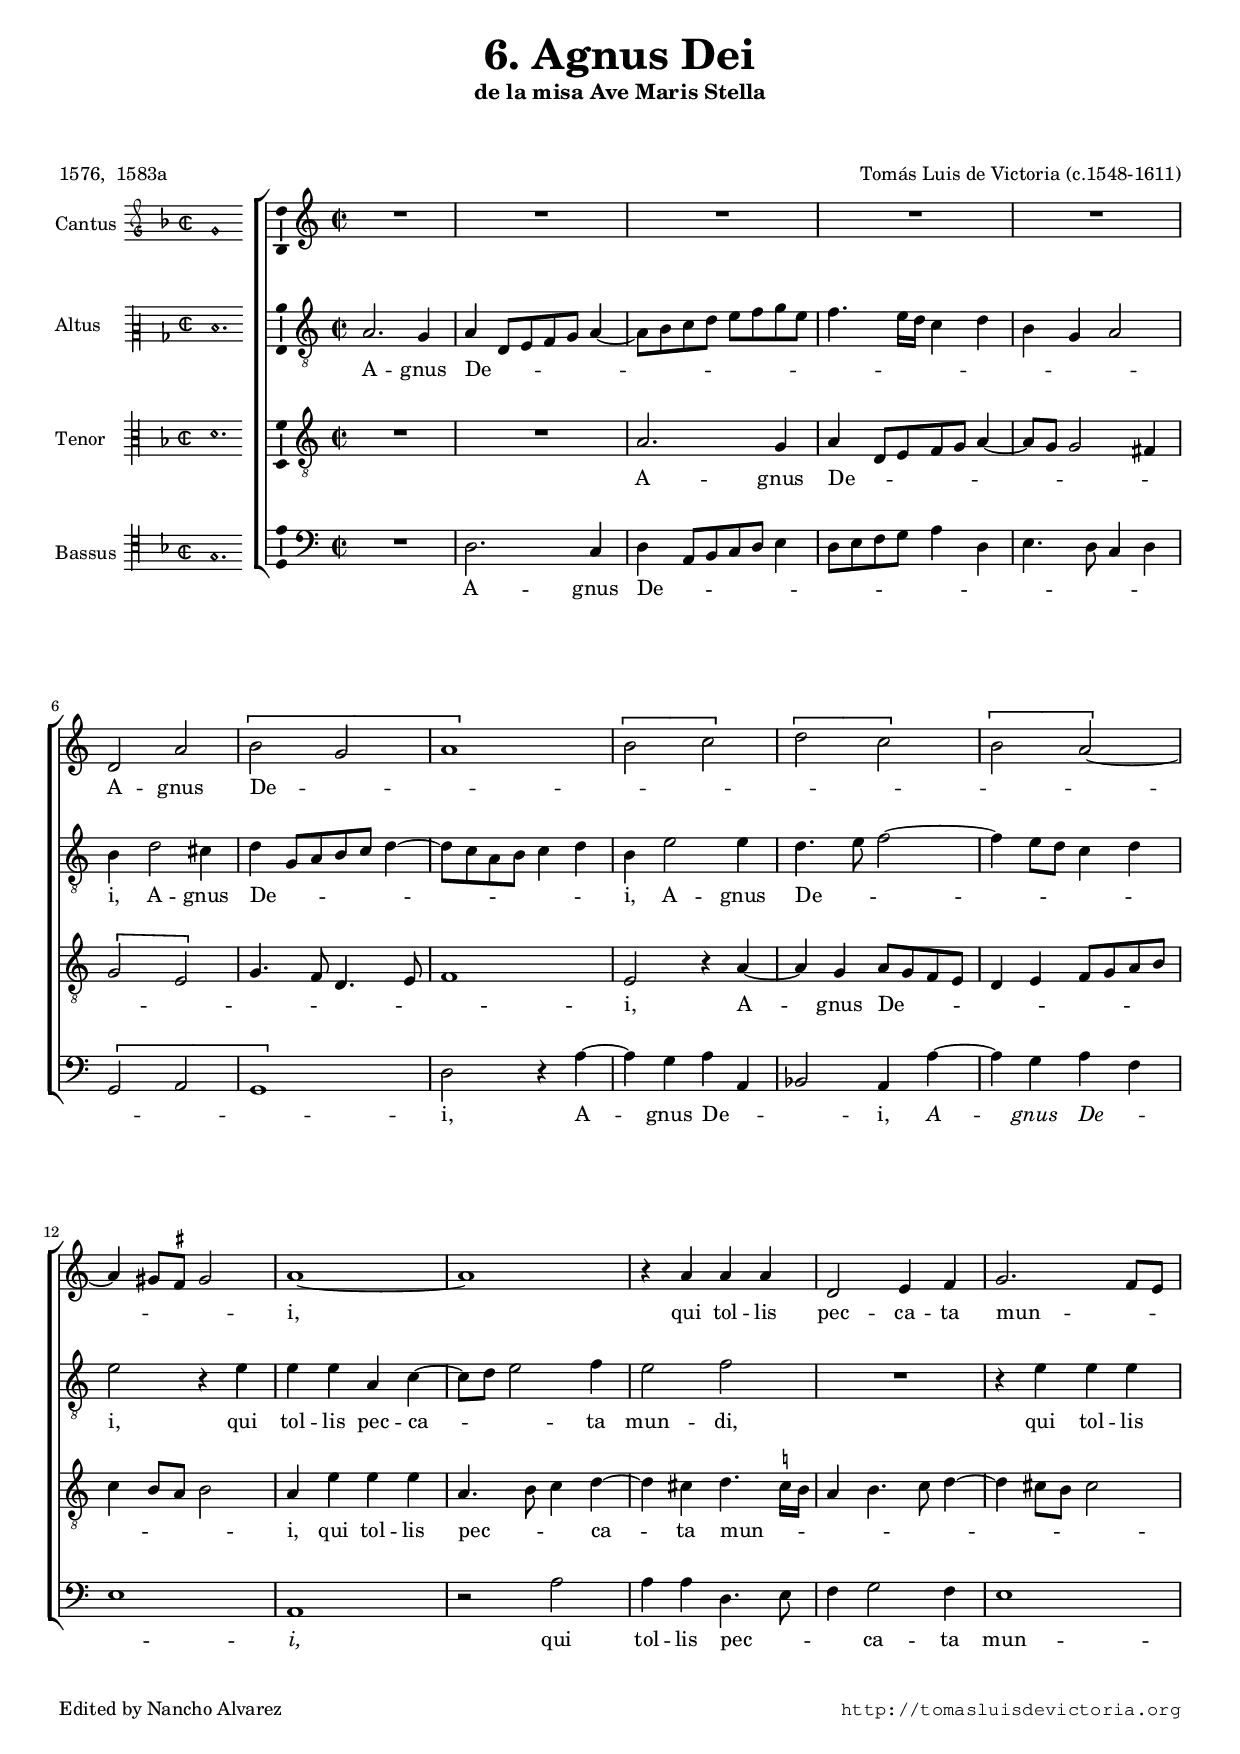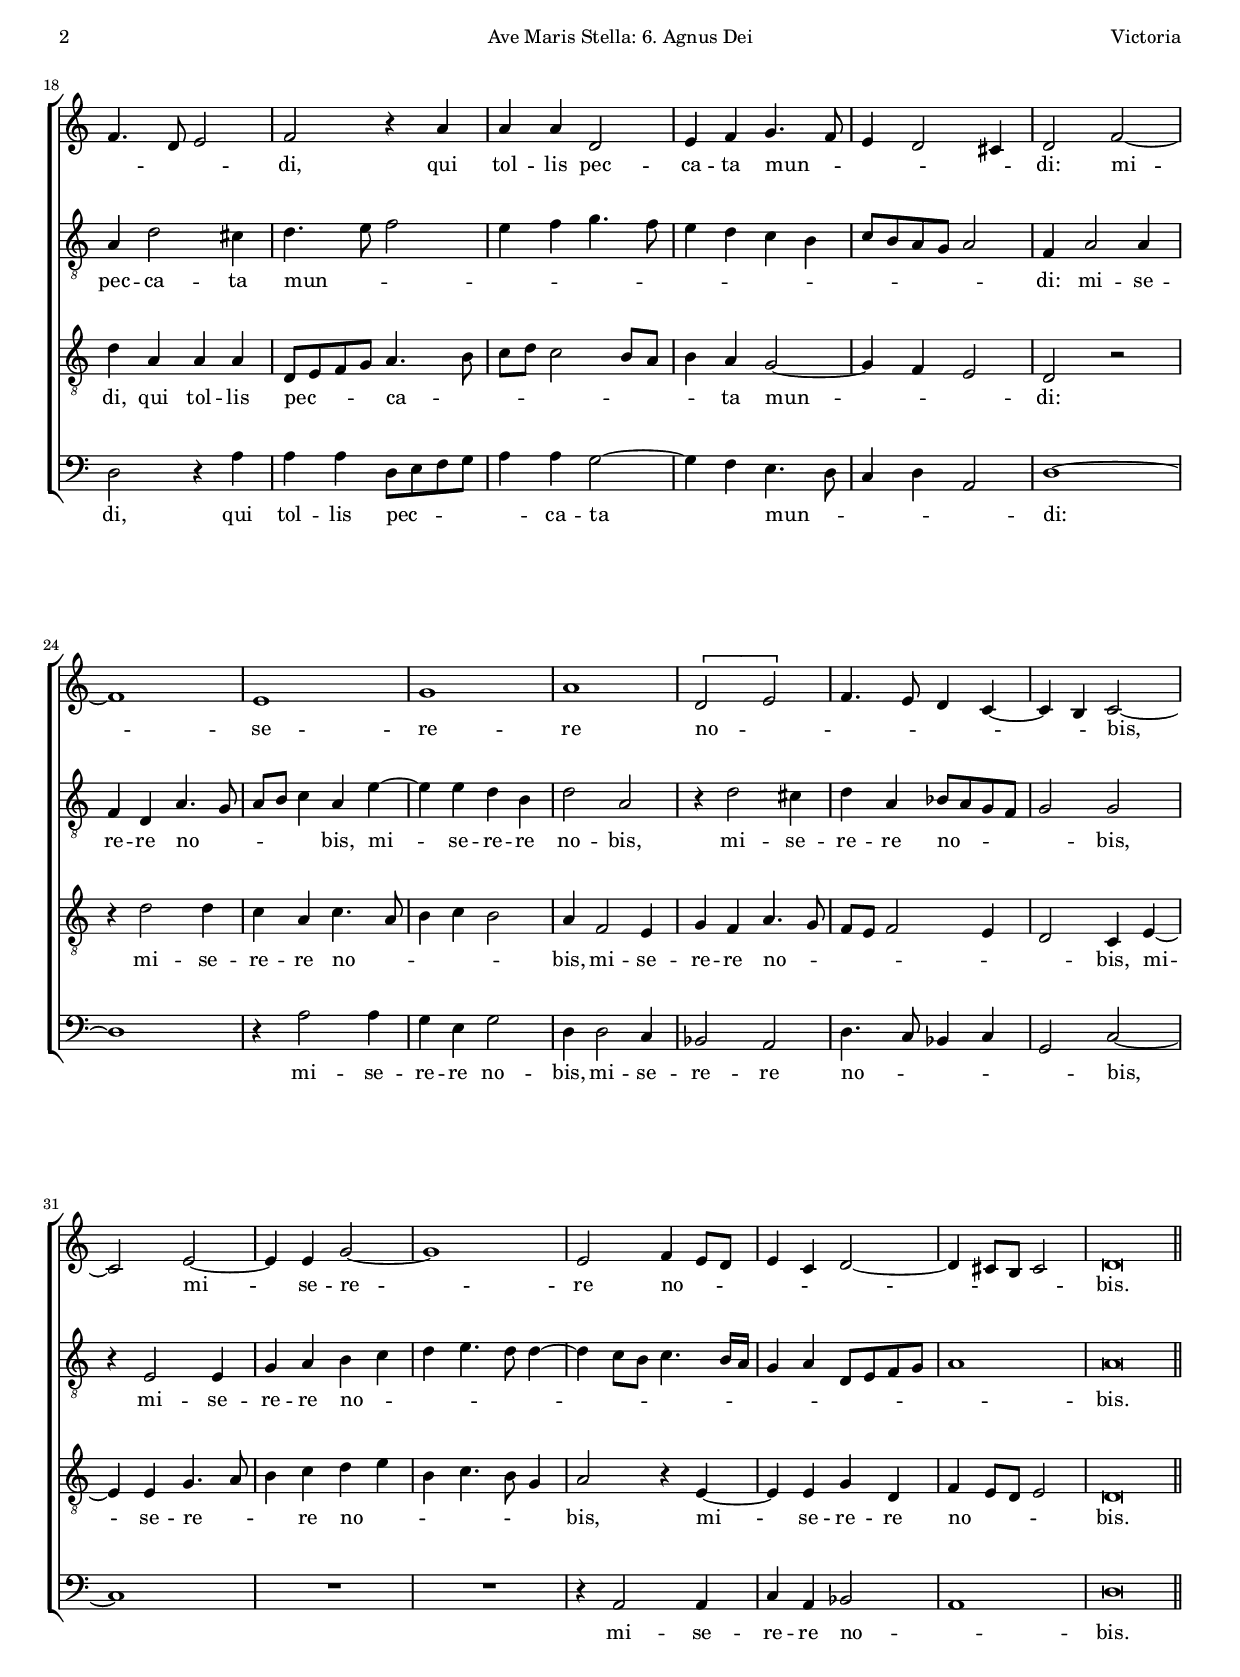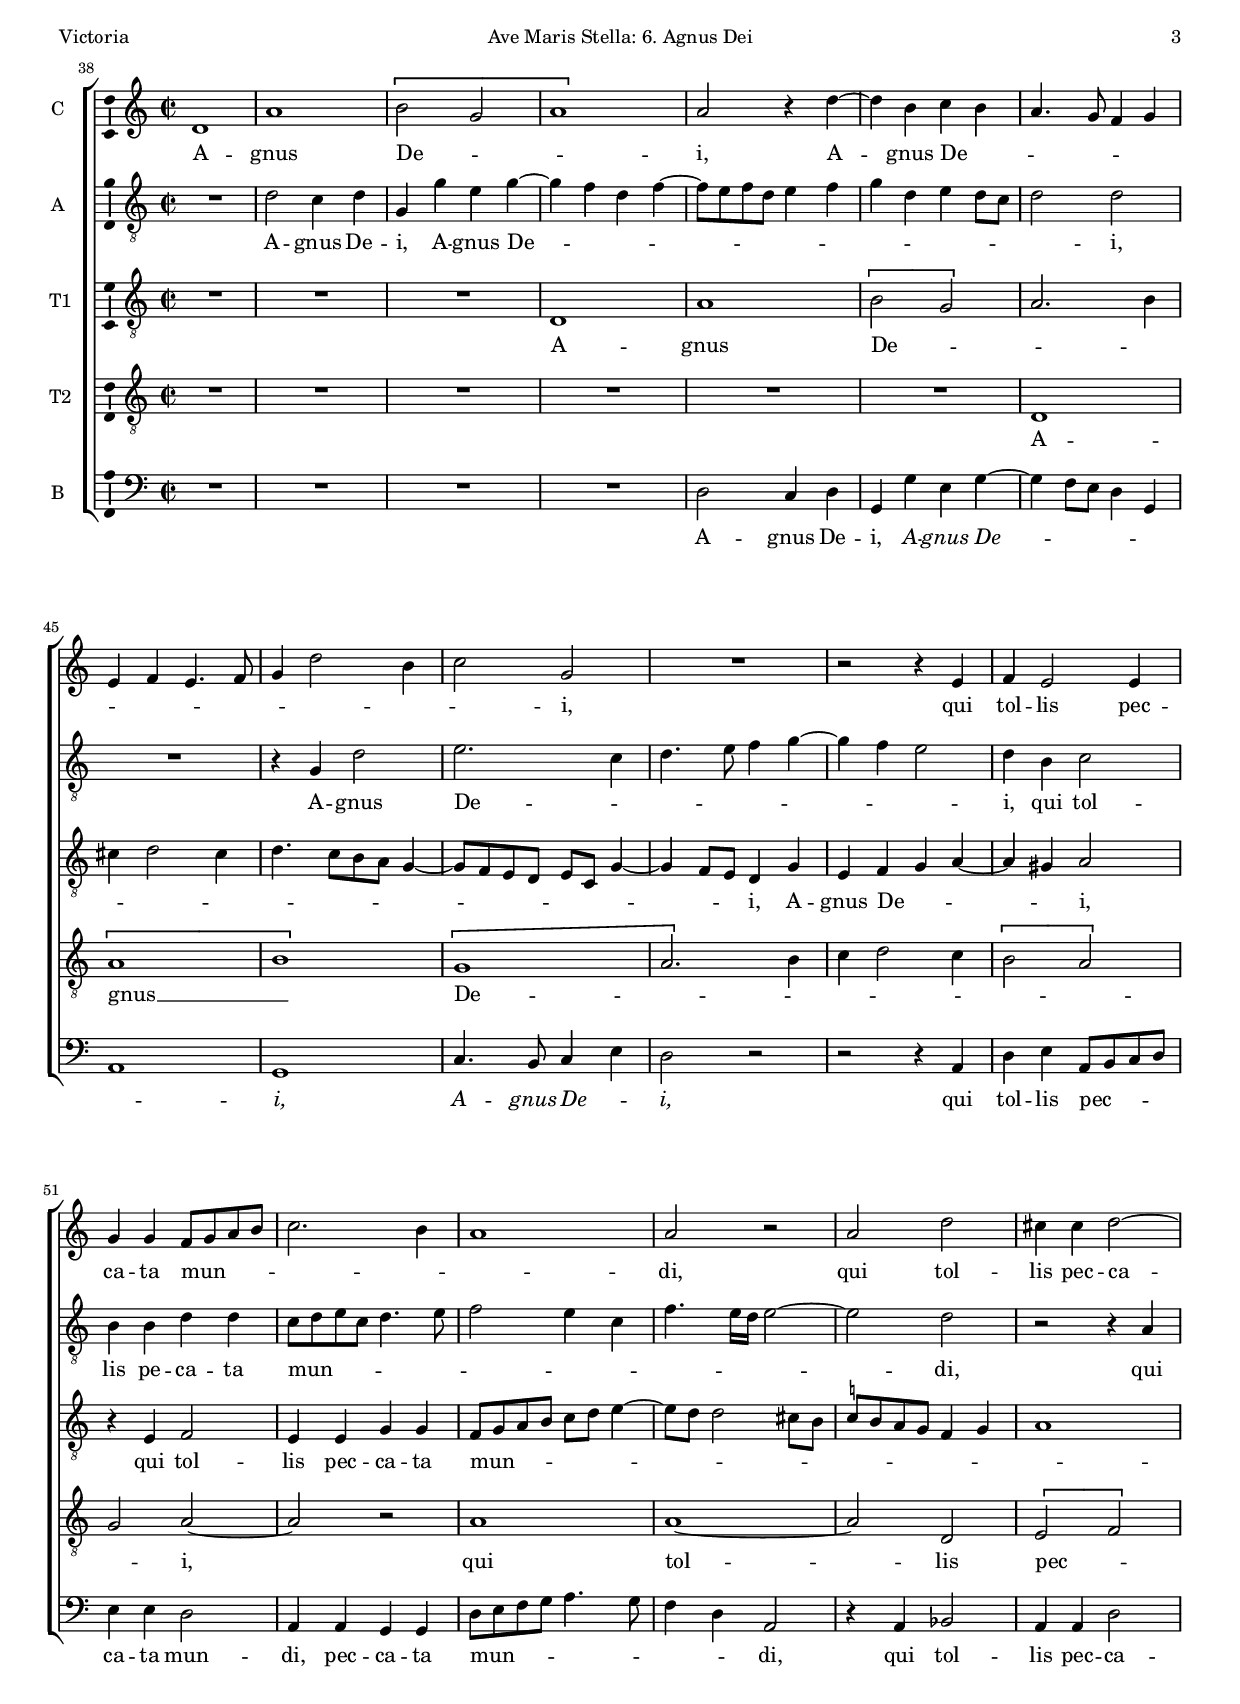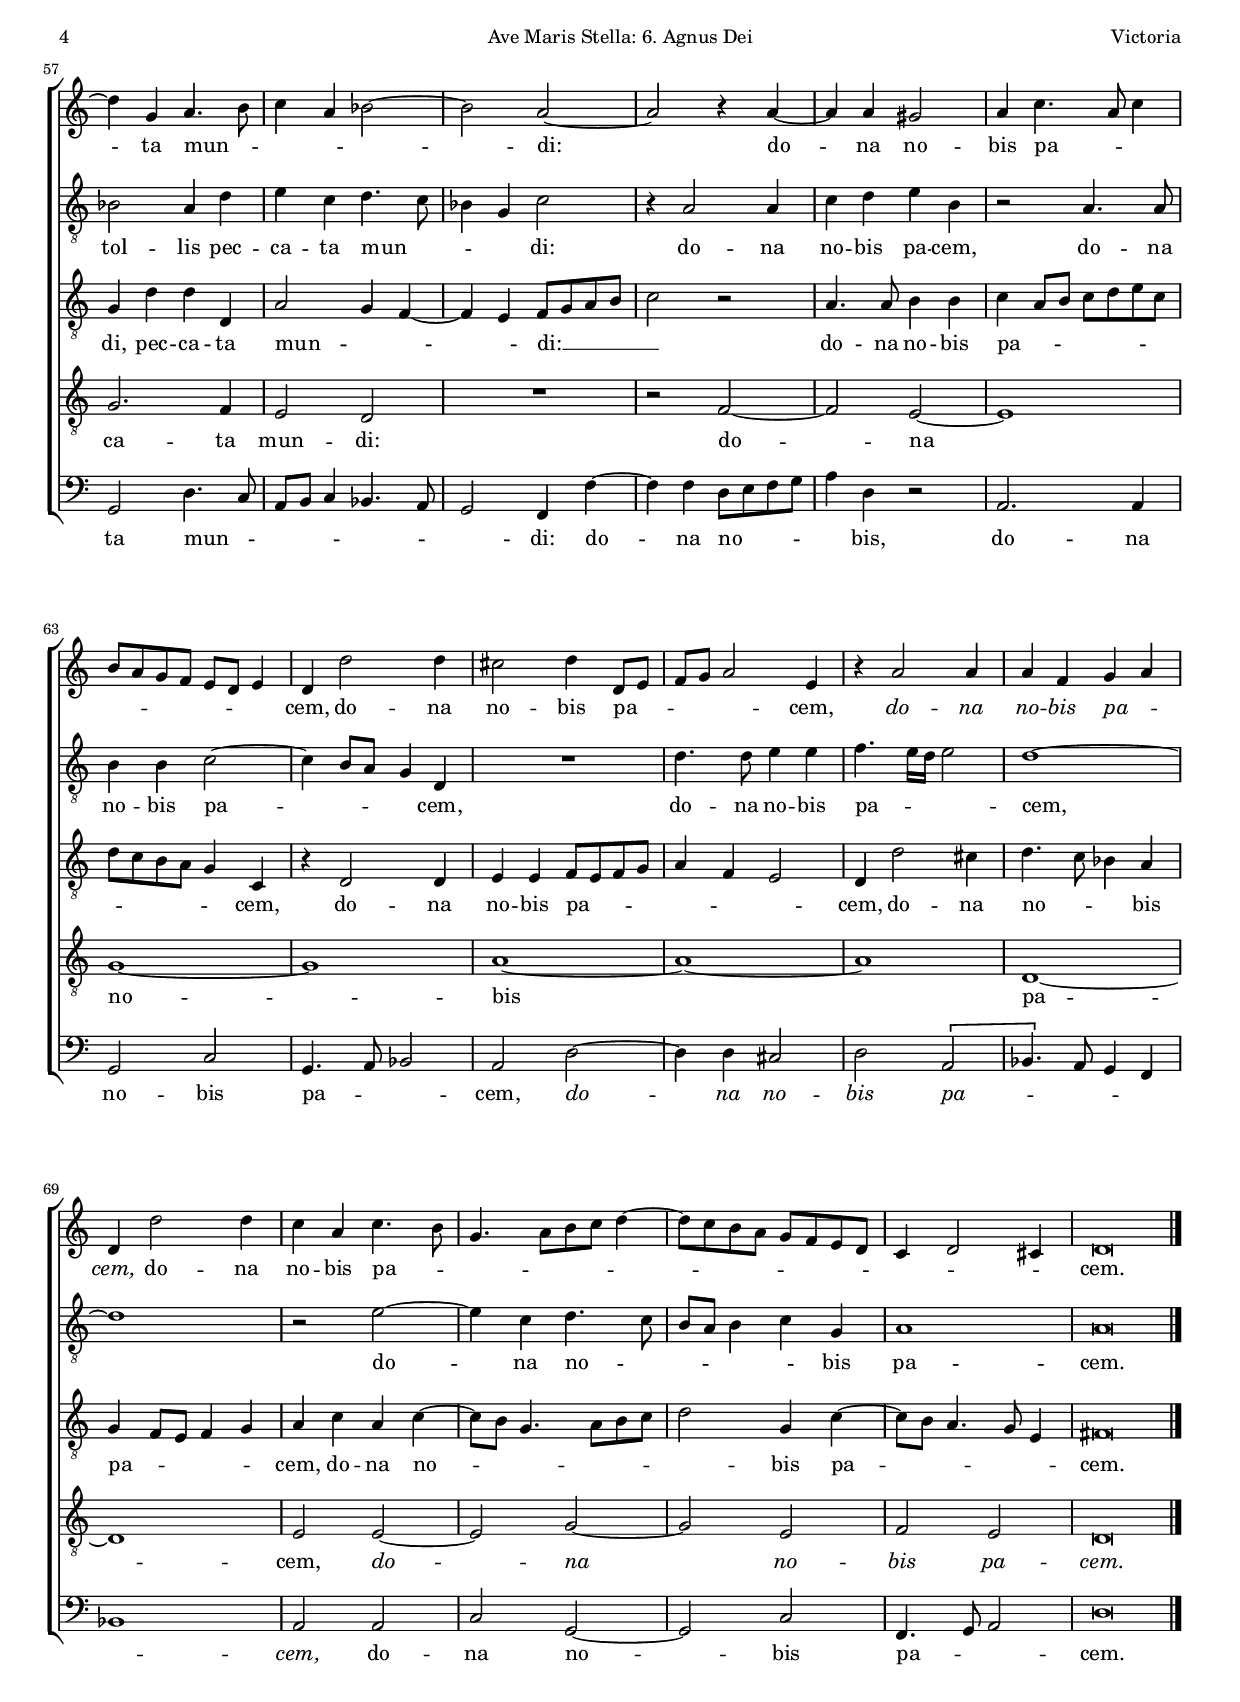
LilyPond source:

\version "2.18.0"

#(set-default-paper-size "a4")
#(set-global-staff-size 16.4)
#(ly:set-option 'point-and-click #f)
%mobile -s15.5 -i3.4

italicas=\override LyricText.font-shape = #'italic
rectas=\override LyricText.font-shape = #'upright
ss=\once \set suggestAccidentals = ##t
incipitwidth = 20
htitle="Ave Maris Stella: 6. Agnus Dei"
hcomposer="Victoria"


\header {
	title=\markup{\fontsize #3 "6. Agnus Dei"}
	subtitle=\markup{"de la misa Ave Maris Stella"}
	subsubtitle=\markup{\null \vspace #2 }
        composer=\markup{"Tomás Luis de Victoria (c.1548-1611)"}
        poet="1576,  1583a"
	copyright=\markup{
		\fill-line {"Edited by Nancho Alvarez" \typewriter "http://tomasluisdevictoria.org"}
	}
%	tagline=""
}

global={\key f \major \time 2/2 \skip 1*37 \bar "||" }


cantus={
	R1*4/4 |
	R1*4/4 |
	R1*4/4 |
	R1*4/4 |
%5
	R1*4/4 |
	g'2 d'' |
	\[e'' c'' |
	d''1\] |
	\[e''2 f''\] |
%10
	\[g'' f''\] |
	\[e'' d'' ~ \] |
	d''4 cis''8 \ss b' cis''2 |
	d''1 ~ |
	d'' |
%15
	r4 d'' d'' d'' |
	g'2 a'4 bes' |
	c''2. bes'8 a' |
	bes'4. g'8 a'2 |
	bes' r4 d'' |
%20
	d'' d'' g'2 |
	a'4 bes' c''4. bes'8 |
	a'4 g'2 fis'4 |
	g'2 bes' ~ |
	bes'1 |
%25
	a' |
	c'' |
	d'' |
	\[g'2 a'\] |
	bes'4. a'8 g'4 f' ~ |
%30
	f' e' f'2 ~ |
	f' a' ~ |
	a'4 a' c''2 ~ |
	c''1 |
	a'2 bes'4 a'8 g' |
%35
	a'4 f' g'2 ~ |
	g'4 fis'8 e' fis'2 |
	g'\breve*1/2 
}

altus={
	d'2. c'4 |
	d' g8[ a bes c'] d'4 ~ |
	d'8 e' f' g' a' bes' c'' a' |
	bes'4. a'16 g' f'4 g' |
%5
	e' c' d'2 |
	e'4 g'2 fis'4 |
	g' c'8[ d' e' f'] g'4 ~ |
	g'8 f' d' e' f'4 g' |
	e' a'2 a'4 |
%10
	g'4. a'8 bes'2 ~ |
	bes'4 a'8 g' f'4 g' |
	a'2 r4 a' |
	a' a' d' f' ~ |
	f'8 g' a'2 bes'4 |
%15
	a'2 bes' |
	R1*4/4 |
	r4 a' a' a' |
	d' g'2 fis'4 |
	g'4. a'8 bes'2 |
%20
	a'4 bes' c''4. bes'8 |
	a'4 g' f' e' |
	f'8 e' d' c' d'2 |
	bes4 d'2 d'4 |
	bes g d'4. c'8 |
%25
	d' e' f'4 d' a' ~ |
	a' a' g' e' |
	g'2 d' |
	r4 g'2 fis'4 |
	g' d' ees'8 d' c' bes |
%30
	c'2 c' |
	r4 a2 a4 |
	c' d' e' f' |
	g' a'4. g'8 g'4 ~ |
	g' f'8 e' f'4. e'16 d' |
%35
	c'4 d' g8 a bes c' |
	d'1 |
	d'\breve*1/2 
}

tenor={
	R1*4/4 |
	R1*4/4 |
	d'2. c'4 |
	d' g8[ a bes c'] d'4 ~ |
%5
	d'8 c' c'2 b4 |
	\[c'2 a\] |
	c'4. bes8 g4. a8 |
	bes1 |
	a2 r4 d' ~ |
%10
	d' c' d'8 c' bes a |
	g4 a bes8 c' d' e' |
	f'4 e'8 d' e'2 |
	d'4 a' a' a' |
	d'4. e'8 f'4 g' ~ |
%15
	g' fis' g'4. \ss f'16 e' |
	d'4 e'4. f'8 g'4 ~ |
	g' fis'8 e' fis'2 |
	g'4 d' d' d' |
	g8 a bes c' d'4. e'8 |
%20
	f' g' f'2 e'8 d' |
	e'4 d' c'2 ~ |
	c'4 bes a2 |
	g r |
	r4 g'2 g'4 |
%25
	f' d' f'4. d'8 |
	e'4 f' e'2 |
	d'4 bes2 a4 |
	c' bes d'4. c'8 |
	bes a bes2 a4 |
%30
	g2 f4 a ~ |
	a a c'4. d'8 |
	e'4 f' g' a' |
	e' f'4. e'8 c'4 |
	d'2 r4 a ~ |
%35
	a a c' g |
	bes a8 g a2 |
	g\breve*1/2
}

bassus={
	R1*4/4 |
	g2. f4 |
	g d8[ e f g] a4 |
	g8 a bes c' d'4 g |
%5
	a4. g8 f4 g |
	\[c2 d |
	c1\] |
	g2 r4 d' ~ |
	d' c' d' d |
%10
	ees2 d4 d' ~ |
	d' c' d' bes |
	a1 |
	d |
	r2 d' |
%15
	d'4 d' g4. a8 |
	bes4 c'2 bes4 |
	a1 |
	g2 r4 d' |
	d' d' g8 a bes c' |
%20
	d'4 d' c'2 ~ |
	c'4 bes a4. g8 |
	f4 g d2 |
	g1 ~ |
	g |
%25
	r4 d'2 d'4 |
	c' a c'2 |
	g4 g2 f4 |
	ees2 d |
	g4. f8 ees4 f |
%30
	c2 f ~ |
	f1 |
	R1*4/4 |
	R1*4/4 |
	r4 d2 d4 |
%35
	f d ees2 |
	d1 |
	g\breve*1/2 
}


textocantus=\lyricmode{
A -- gnus De -- _ _ _ _ _ _ _ _ _ _ _ _ i, _
qui tol -- lis pec -- ca -- ta mun -- _ _ _ _ _ di,
qui tol -- lis pec -- ca -- ta mun -- _ _ _ _ di:
mi -- _ se -- re -- re
no -- _ _ _ _ _ _ _ bis, _
mi -- _ se -- re -- _ re no -- _ _ _ _ _ _ _ _ _ bis.

}

textoaltus=\lyricmode{
A -- gnus De -- _ _ _ _ _ _ _ _ _ _ _ _ _ _ _ _ _ _ _ _ _ i, 
A -- gnus De -- _ _ _ _ _ _ _ _ _ _ _ i,
A -- gnus De -- _ _ _ _ _ _ _ i,
qui tol -- lis pec -- ca -- _ _ _ ta mun -- di,
qui tol -- lis pec -- ca -- ta mun -- _ _ _ _ _ _ _ _ _ _ _ _ _ _ _ di:
mi -- se -- re -- re
no -- _ _ _ _ bis, 
mi -- _ se -- re -- re no -- bis,
mi -- se -- re -- re no -- _ _ _ _ bis,
mi -- se -- re -- re no -- _ _ _ _ _ _ _ _ _ _ _ _ _ _ _ _ _ _ bis.
}

textotenor=\lyricmode{
A -- gnus De -- _ _ _ _ _ _ _ _ _ _ _ _ _ _ _ _ i,
A -- _ gnus De -- _ _ _ _ _ _ _ _ _ _ _ _ _ i,
qui tol -- lis pec -- _ _ ca -- _ ta mun -- _ _ _ _ _ _ _ _ _ _ di,
qui tol -- lis
pec -- _ _ _ ca -- _ _ _ _ _ _ _ ta mun -- _ _ _ di:
mi -- se -- re -- re no -- _ _ _ _ bis,
mi -- se -- re -- re no -- _ _ _ _ _ _ bis,
mi -- _ se -- re -- _ _ re no -- _ _ _ _ _ bis,
mi -- _ se -- re -- re no -- _ _ _ bis.
}

textobassus=\lyricmode{
A -- gnus De -- _ _ _ _ _ _ _ _ _ _ _ _ _ _ _ _ _ _ i,
A -- _ gnus De -- _ _ i,
\italicas
A -- _ gnus De -- _ _ i,
\rectas
qui tol -- lis pec -- _ _ ca -- ta mun -- di,
qui tol -- lis pec -- _ _ _ _ ca -- ta _ _ mun -- _ _ _ _ di: _
mi -- se -- re -- re no -- bis,
mi -- se -- re -- re
no -- _ _ _ _ bis, _
mi -- se -- re -- re no -- _ bis.
}



incipitcantus=\markup{
	\score{
		{ 
		\set Staff.instrumentName="Cantus " % Superius
		\override NoteHead.style = #'neomensural
		\override Rest.style = #'neomensural
		\override Staff.TimeSignature.style = #'neomensural
		\cadenzaOn 
		\clef "petrucci-g"
		\key f \major
		\time 2/2
		g'1
		} 
	\layout {
		\context {\Voice
			\remove Ligature_bracket_engraver
			\consists Mensural_ligature_engraver
		}
		line-width=\incipitwidth
                indent=0
	}
	}
}


incipitaltus=\markup{
	\score{
		{ 
		\set Staff.instrumentName="Altus    "
		\override NoteHead.style = #'neomensural 
		\override Rest.style = #'neomensural
		\override Staff.TimeSignature.style = #'neomensural
		\cadenzaOn 
		\clef "petrucci-c2"
		\key f \major
		\time 2/2
		d'1.
		} 
	\layout {
		\context {\Voice
			\remove Ligature_bracket_engraver
			\consists Mensural_ligature_engraver
		}
		line-width=\incipitwidth
                indent=0
	}
	}
}


incipittenor=\markup{
	\score{
		{ 
		\set Staff.instrumentName="Tenor   "
		\override NoteHead.style = #'neomensural 
		\override Rest.style = #'neomensural
		\override Staff.TimeSignature.style = #'neomensural
		\cadenzaOn 
		\clef "petrucci-c3"
		\key f \major
		\time 2/2
		d'1.
		} 
	\layout {
		\context {\Voice
			\remove Ligature_bracket_engraver
			\consists Mensural_ligature_engraver
		}
		line-width=\incipitwidth
                indent=0
	}
	}
}


incipitbassus=\markup{
	\score{
		{ 
		\set Staff.instrumentName="Bassus "
		\override NoteHead.style = #'neomensural 
		\override Rest.style = #'neomensural
		\override Staff.TimeSignature.style = #'neomensural
		\cadenzaOn 
		\clef "petrucci-c4"
		\key f \major
		\time 2/2
		g1.
		} 
	\layout {
		\context {\Voice
			\remove Ligature_bracket_engraver
			\consists Mensural_ligature_engraver
		}
		line-width=\incipitwidth
                indent=0
	}
	}
}





\score {\transpose c' g{
\new ChoirStaff<<

	\new Staff <<\global
	\new Voice="v1" {
		\set Staff.instrumentName=\incipitcantus
		\clef "treble"
		\cantus }
	\new Lyrics \lyricsto "v1" {\textocantus }
	>>

	
	\new Staff << \global
	\new Voice="v2" {
		\set Staff.instrumentName=\incipitaltus
		\clef "G_8" 
		\altus}
	\new Lyrics \lyricsto "v2" {\textoaltus }
	>>

	
	\new Staff <<\global
	\new Voice="v3" {
		\set Staff.instrumentName=\incipittenor
		\clef "G_8"
		\tenor }
	\new Lyrics \lyricsto "v3" {\textotenor }
	>>
	

	\new Staff <<\global
	\new Voice="v4" {
		\set Staff.instrumentName=\incipitbassus
		\clef "bass" 
		\bassus }
	\new Lyrics \lyricsto "v4" {\textobassus}
	>>
	
>>

}%transpose

\layout{ 
	%\context {\Lyrics \override VerticalAxisGroup.minimum-Y-extent = #'(-0 . 0) }
	\context {\Score \override BarNumber.padding = #2 }
	%\context {\Lyrics \override LyricText.font-size = #2 }
	\context {\Voice melismaBusyProperties = #'() }
	%\context { \Staff \RemoveEmptyStaves }
	\context {\Staff 
                  \override VerticalAxisGroup.staff-staff-spacing =
			#'((basic-distance . 11) (minimum-distance . 0) (padding . 1))
		\consists Ambitus_engraver 
			\override LigatureBracket.padding = #1
	}
}

%\midi {}


}


global={\set Score.currentBarNumber = #38 
	\key f \major \time 2/2 \skip 1*37 \bar "|." }


cantus={\bar ""
	g'1 |
	d'' |
%40
	\[e''2 c'' |
	d''1\] |
	d''2 r4 g'' ~ |
	g'' e'' f'' e'' |
	d''4. c''8 bes'4 c'' |
%45
	a' bes' a'4. bes'8 |
	c''4 g''2 e''4 |
	f''2 c'' |
	R1*4/4 |
	r2 r4 a' |
%50
	bes' a'2 a'4 |
	c'' c'' bes'8 c'' d'' e'' |
	f''2. e''4 |
	d''1 |
	d''2 r |
%55
	d'' g'' |
	fis''4 fis'' g''2 ~ |
	g''4 c'' d''4. e''8 |
	f''4 d'' ees''2 ~ |
	ees'' d'' ~ |
%60
	d'' r4 d'' ~ |
	d'' d'' cis''2 |
	d''4 f''4. d''8 f''4 |
	e''8 d'' c'' bes' a' g' a'4 |
	g' g''2 g''4 |
%65
	fis''2 g''4 g'8 a' |
	bes' c'' d''2 a'4 |
	r d''2 d''4 |
	d'' bes' c'' d'' |
	g' g''2 g''4 |
%70
	f'' d'' f''4. e''8 |
	c''4. d''8[ e'' f''] g''4 ~ |
	g''8 f'' e'' d'' c'' bes' a' g' |
	f'4 g'2 fis'4 |
	g'\breve*1/2
}

altus={
	R1*4/4 |
	g'2 f'4 g' |
%40
	c' c'' a' c'' ~ |
	c'' bes' g' bes' ~ |
	bes'8 a' bes' g' a'4 bes' |
	c'' g' a' g'8 f' |
	g'2 g' |
%45
	R1*4/4 |
	r4 c' g'2 |
	a'2. f'4 |
	g'4. a'8 bes'4 c'' ~ |
	c'' bes' a'2 |
%50
	g'4 e' f'2 |
	e'4 e' g' g' |
	f'8 g' a' f' g'4. a'8 |
	bes'2 a'4 f' |
	bes'4. a'16 g' a'2 ~ |
%55
	a' g' |
	r r4 d' |
	ees'2 d'4 g' |
	a' f' g'4. f'8 |
	ees'4 c' f'2 |
%60
	r4 d'2 d'4 |
	f' g' a' e' |
	r2 d'4. d'8 |
	e'4 e' f'2 ~ |
	f'4 e'8 d' c'4 g |
%65
	R1*4/4 |
	g'4. g'8 a'4 a' |
	bes'4. a'16 g' a'2 |
	g'1 ~ |
	g' |
%70
	r2 a' ~ |
	a'4 f' g'4. f'8 |
	e' d' e'4 f' c' |
	d'1 |
	d'\breve*1/2
}

tenor={
	R1*4/4 |
	R1*4/4 |
%40
	R1*4/4 |
	g1 |
	d' |
	\[e'2 c'\] |
	d'2. e'4 |
%45
	fis' g'2 fis'4 |
	g'4. f'8[ e' d'] c'4 ~ |
	c'8 bes a g a f c'4 ~ |
	c' bes8 a g4 c' |
	a bes c' d' ~ |
%50
	d' cis' d'2 |
	r4 a bes2 |
	a4 a c' c' |
	bes8 c' d' e' f' g' a'4 ~ |
	a'8 g' g'2 fis'8 e' |
%55
	\ss f'! e' d' c' bes4 c' |
	d'1 |
	c'4 g' g' g |
	d'2 c'4 bes ~ |
	bes a bes8 c' d' e' |
%60
	f'2 r |
	d'4. d'8 e'4 e' |
	f' d'8 e' f' g' a' f' |
	g' f' e' d' c'4 f |
	r g2 g4 |
%65
	a a bes8 a bes c' |
	d'4 bes a2 |
	g4 g'2 fis'4 |
	g'4. f'8 ees'4 d' |
	c' bes8 a bes4 c' |
%70
	d' f' d' f' ~ |
	f'8 e' c'4. d'8 e' f' |
	g'2 c'4 f' ~ |
	f'8 e' d'4. c'8 a4 |
	b\breve*1/2
}

tenordos={
	R1 |
	R1*4/4 |
%40
	R1*4/4 |
	R1*4/4 |
	R1*4/4 |
	R1*4/4 |
	g1 |
%45
	\[d' |
	e'\] |
	\[c' |
	d'2.\] e'4 |
	f' g'2 f'4 |
%50
	\[e'2 d'\] |
	c' d' ~ |
	d' r |
	d'1 |
	d' ~ |
%55
	d'2 g |
	\[a bes\] |
	c'2. bes4 |
	a2 g |
	R1*4/4 |
%60
	r2 bes ~ |
	bes a ~ |
	a1 |
	c' ~ |
	c' |
%65
	d' ~ |
	d' ~ |
	d' |
	g ~ |
	g |
%70
	a2 a ~ |
	a c' ~ |
	c' a |
	bes a |
	g\breve*1/2
}
bassus={
	R1*4/4 |
	R1*4/4 |
%40
	R1*4/4 |
	R1*4/4 |
	g2 f4 g |
	c c' a c' ~ |
	c' bes8 a g4 c |
%45
	d1 |
	c |
	f4. e8 f4 a |
	g2 r |
	r r4 d |
%50
	g a d8 e f g |
	a4 a g2 |
	d4 d c c |
	g8 a bes c' d'4. c'8 |
	bes4 g d2 |
%55
	r4 d ees2 |
	d4 d g2 |
	c g4. f8 |
	d e f4 ees4. d8 |
	c2 bes,4 bes ~ |
%60
	bes bes g8 a bes c' |
	d'4 g r2 |
	d2. d4 |
	c2 f |
	c4. d8 ees2 |
%65
	d g ~ |
	g4 g fis2 |
	g \[d |
	ees4.\] d8 c4 bes, |
	ees1 |
%70
	d2 d |
	f c ~ |
	c f |
	bes,4. c8 d2 |
	g\breve*1/2 
}


textocantus=\lyricmode{
A -- gnus De -- _ _ i,
A -- _ gnus De -- _ _ _ _ _ _ _ _ _ _ _ _ _ i,
qui tol -- lis pec -- ca -- ta mun -- _ _ _ _ _ _ di,
qui tol -- lis pec -- ca -- _ ta mun -- _ _ _ _ _ di: _
do -- _ na no -- bis pa -- _ _ _ _ _ _ _ _ _ cem,
do -- na no -- bis pa -- _ _ _ _ cem,
\italicas
do -- na no -- bis pa -- _ cem,
\rectas
do -- na no -- bis pa -- _ _ _ _ _ _ _ _ _ _ _ _ _ _ _ _ _ cem.
}

textoaltus=\lyricmode{
A -- gnus De -- i, 
A -- gnus De -- _ _ _ _ _ _ _ _ _ _ _ _ _ _ _ _ i,
A -- gnus De -- _ _ _ _ _ _ _ _ i,
qui tol -- lis pe -- ca -- ta mun -- _ _ _ _ _ _ _ _ _ _ _ _ _ di,
qui tol -- lis pec -- ca -- ta mun -- _ _ _ di:
do -- na no -- bis pa -- cem,
do -- na no -- bis pa -- _ _ _ _ cem,
do -- na no -- bis pa -- _ _ _ cem, _
do -- _ na no -- _ _ _ _ _ bis pa -- cem.
}

textotenor=\lyricmode{
A -- gnus De -- _ _ _ _ _ _ _ _ _ _ _ _ _ _ _ _ _ _ _ _ _ i,
A -- gnus De -- _ _ _ _ i,
qui tol -- lis pec -- ca -- ta mun -- _ _ _ _ _ _ _ _ _ _ _ _ _ _ _ _ _ _ di,
pec -- ca -- ta mun -- _ _ _ _ di: __ _ _ _ _ 
do -- na no -- bis pa -- _ _ _ _ _ _ _ _ _ _ _ cem,
do -- na no -- bis pa -- _ _ _ _ _ _ cem,
do -- na no -- _ _ bis pa -- _ _ _ _ cem, 
do -- na no -- _ _ _ _ _ _ _ bis pa -- _ _ _ _ _ cem.
}

textotenordos=\lyricmode{
A -- gnus __ _ De -- _ _ _ _ _ _ _ _ i, _
qui tol -- _ lis pec -- _ ca -- ta mun -- di:
do -- _ na _ 
no -- _ bis _ _ pa -- _ cem,
\italicas
do -- _ na _ no -- bis pa -- cem.
}

textobassus=\lyricmode{
A -- gnus De -- i, 
\italicas
A -- gnus De -- _ _ _ _ _ _ i,
A -- gnus De -- _ i,
\rectas
qui tol -- lis pec -- _ _ _ ca -- ta mun -- di,
pec -- ca -- ta mun -- _ _ _ _ _ _ _ di,
qui tol -- lis pec -- ca -- ta mun -- _ _ _ _ _ _ _ di:
do -- _ na no -- _ _ _ _ bis,
do -- na no -- bis pa -- _ _ cem,
\italicas
do -- _ na no -- bis pa -- _ _ _ _ _ cem,
\rectas
do -- na no -- _ bis pa -- _ _ cem.
}




\score {\transpose c' g{
\new ChoirStaff<<

	\new Staff <<\global
	\new Voice="v1" {
		\set Staff.instrumentName="C  "
		\clef "treble"
		\cantus }
	\new Lyrics \lyricsto "v1" {\textocantus }
	>>

	
	\new Staff << \global
	\new Voice="v2" {
		\set Staff.instrumentName="A  "
		\clef "G_8" 
		\altus}
	\new Lyrics \lyricsto "v2" {\textoaltus }
	>>

	
	\new Staff <<\global
	\new Voice="v3" {
		\set Staff.instrumentName="T1 "
		\clef "G_8"
		\tenor }
	\new Lyrics \lyricsto "v3" {\textotenor }
	>>

	
	\new Staff <<\global
	\new Voice="v5" {
		\set Staff.instrumentName="T2 "
		\clef "G_8"
		\tenordos }
	\new Lyrics \lyricsto "v5" {\textotenordos }
	>>
	

	\new Staff <<\global
	\new Voice="v4" {
		\set Staff.instrumentName="B  "
		\clef "bass" 
		\bassus }
	\new Lyrics \lyricsto "v4" {\textobassus }
	>>
	
>>

}%transpose

\layout{ 
        indent = 0.6\cm
	\context {\Lyrics 
		\override VerticalAxisGroup.staff-affinity = #UP
		\override VerticalAxisGroup.nonstaff-relatedstaff-spacing =
			#'((basic-distance . 0) (minimum-distance . 0) (padding . 1))
		\override LyricText.font-size = #1.2
		\override LyricHyphen.minimum-distance = #0.5
	}
	\context {\Score 
		tempoHideNote = ##t
		\override BarNumber.padding = #2 
	}
	\context {\Voice 
		melismaBusyProperties = #'()
		%autoBeaming = ##f
	}
	\context {\Staff 
                %\RemoveEmptyStaves
                %\override VerticalAxisGroup.remove-first = ##t
		\override VerticalAxisGroup.staff-staff-spacing =
			#'((basic-distance . 11) (minimum-distance . 0) (padding . 1))
		\consists Ambitus_engraver 
		\override LigatureBracket.padding = #1
	}
}

%\midi { \mtempo }

}


\paper{
	evenHeaderMarkup=\markup  \fill-line { \fromproperty #'page:page-number-string \htitle \hcomposer }
	oddHeaderMarkup= \markup  \fill-line { \on-the-fly #not-first-page \hcomposer \on-the-fly #not-first-page \htitle \on-the-fly #not-first-page \fromproperty #'page:page-number-string }
	%system-count=20
	%page-count = 8
	ragged-last-bottom = ##f
	indent=3.5\cm
	system-system-spacing =
	#'((basic-distance . 20) (minimum-distance . 0) (padding . 5))
	top-system-spacing = % header
	#'((basic-distance . 9) (minimum-distance . 0) (padding . 0))
	last-bottom-spacing = % footer
	#'((basic-distance . 12) (minimum-distance . 0) (padding . 0))

}
